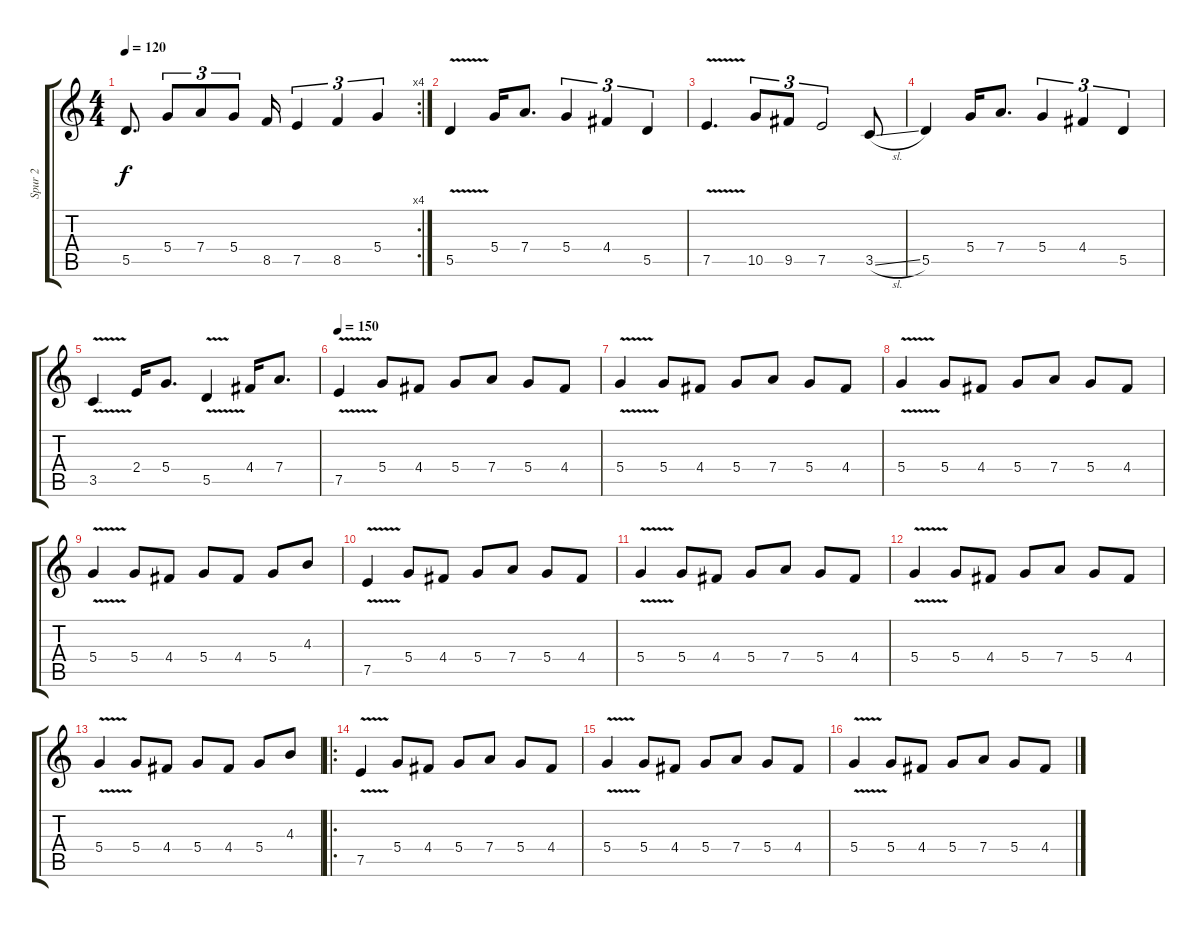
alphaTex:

\track ("Spur 2" "Spur 2") {instrument distortionguitar}
\staff {score tabs}
\tuning (E4 B3 G3 D3 A2 E2) {hide}
\rc 4
\ts (4 4)
\tempo 120
\clef g2
\ks c
5.5.8{d dy f} 5.4.8{tu (3 2)} 7.4.8{tu (3 2)} 5.4.8{tu (3 2)} 8.5.16 7.5.4{tu (3 2)} 8.5.4{tu (3 2)} 5.4.4{tu (3 2)} |
5.5{v}.4 5.4.16 7.4.8{d} 5.4.4{tu (3 2)} 4.4.4{tu (3 2)} 5.5.4{tu (3 2)} |
7.5{v}.4{d} 10.5.8{tu (3 2)} 9.5.8{tu (3 2)} 7.5.2{tu (3 2)} 3.5{sl}.8 |
5.5.4 5.4.16 7.4.8{d} 5.4.4{tu (3 2)} 4.4.4{tu (3 2)} 5.5.4{tu (3 2)} |
3.5{v}.4 2.4.16 5.4.8{d} 5.5{v}.4 4.4.16 7.4.8{d} |
\tempo 150
7.5{v}.4 5.4.8 4.4.8 5.4.8 7.4.8 5.4.8 4.4.8 |
5.4{v}.4 5.4.8 4.4.8 5.4.8 7.4.8 5.4.8 4.4.8 |
5.4{v}.4 5.4.8 4.4.8 5.4.8 7.4.8 5.4.8 4.4.8 |
5.4{v}.4 5.4.8 4.4.8 5.4.8 4.4.8 5.4.8 4.3.8 |
7.5{v}.4 5.4.8 4.4.8 5.4.8 7.4.8 5.4.8 4.4.8 |
5.4{v}.4 5.4.8 4.4.8 5.4.8 7.4.8 5.4.8 4.4.8 |
5.4{v}.4 5.4.8 4.4.8 5.4.8 7.4.8 5.4.8 4.4.8 |
5.4{v}.4 5.4.8 4.4.8 5.4.8 4.4.8 5.4.8 4.3.8 |
\ro
7.5{v}.4 5.4.8 4.4.8 5.4.8 7.4.8 5.4.8 4.4.8 |
5.4{v}.4 5.4.8 4.4.8 5.4.8 7.4.8 5.4.8 4.4.8 |
5.4{v}.4 5.4.8 4.4.8 5.4.8 7.4.8 5.4.8 4.4.8
